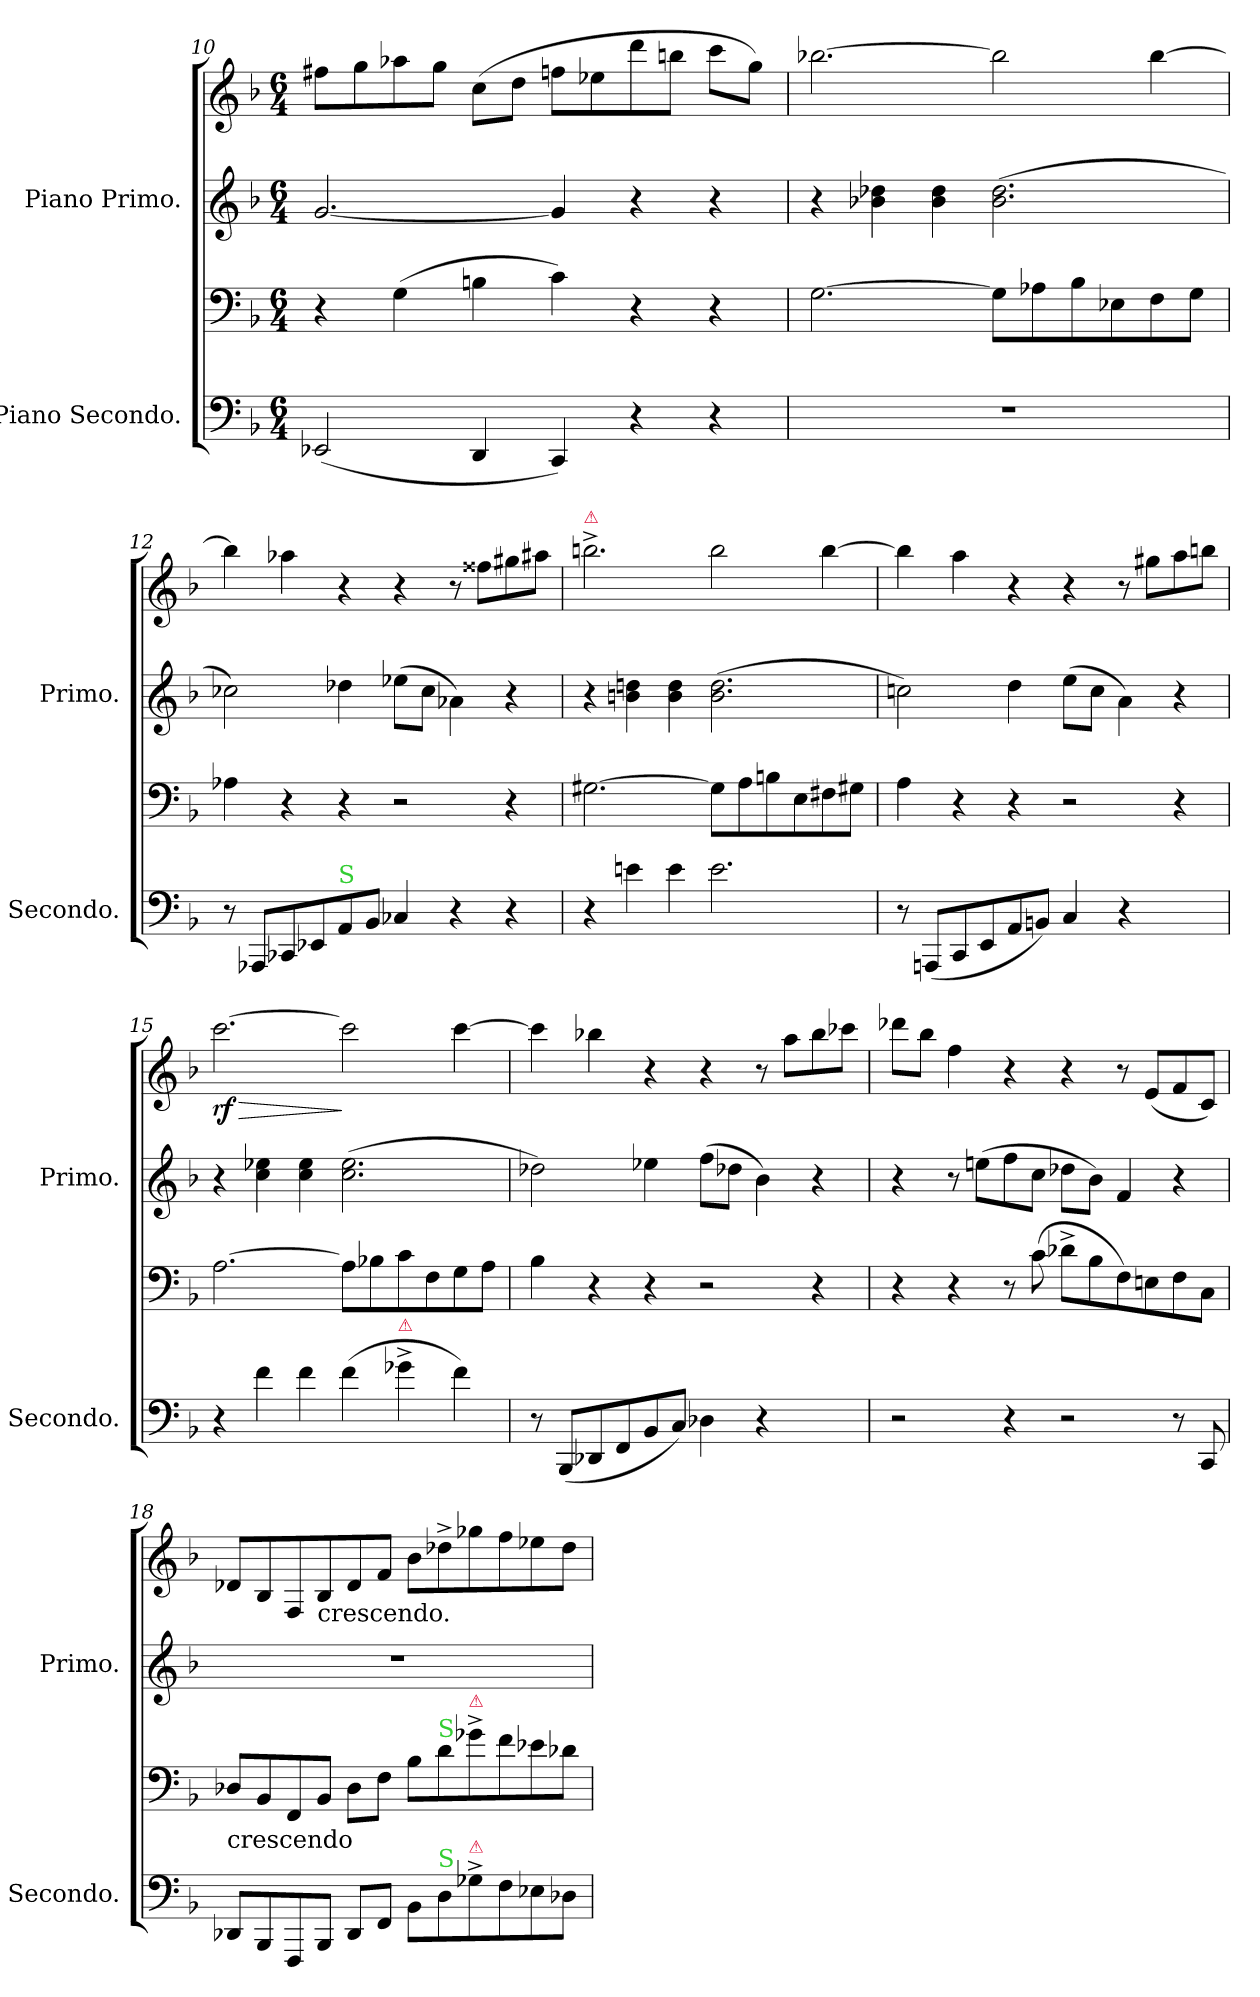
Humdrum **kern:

**kern	**kern	**dynam	**kern	**kern	**dynam
*part4	*part3	*part3	*part2	*part1	*part1
*staff4	*staff3	*staff3	*staff2	*staff1	*staff1
*I"Piano Secondo.	*	*	*I"Piano Primo.	*	*
*I'Secondo.	*	*	*I'Primo.	*	*
*clefF4	*clefF4	*	*clefG2	*clefG2	*
*k[b-]	*k[b-]	*	*k[b-]	*k[b-]	*
*M6/4	*M6/4	*	*M6/4	*M6/4	*
=10	=10	=10	=10	=10	=10
(2EE-X/	4r	.	[2.g/	8ff#X\L	.
.	.	.	.	8gg\	.
.	(4G\	po.	.	8aa-X\	.
.	.	.	.	8gg\J	.
4DD/	4Bn\	.	.	(8cc\L	.
.	.	.	.	8dd\J	.
4CC/)	4c\)	.	4g/]	8ffn\L	.
.	.	.	.	8ee-X\	.
4r	4r	.	4r	8ddd\	.
.	.	.	.	8bbn\J	.
4r	4r	.	4r	8ccc\L	.
.	.	.	.	8gg\J)	.
=11	=11	=11	=11	=11	=11
1.r	[2.G\	.	4r	[2.bb-X\	.
.	.	.	4b-X\ 4dd-X\	.	.
.	.	.	4b-\ 4dd-\	.	.
.	8G\L]	.	(2.b-\ 2.dd-\	2bb-\]	.
.	8A-X\	.	.	.	.
.	8B-\	.	.	.	.
.	8E-X\	.	.	.	.
.	8F\	.	.	[4bb-\	.
.	8G\J	.	.	.	.
=12	=12	=12	=12	=12	=12
8r	4A-X\	.	2cc-X\)	4bb-\]	.
8AAA-X/L	.	.	.	.	.
8CC-X/	4r	.	.	4aa-X\	.
8EE-X/	.	.	.	.	.
!LO:TX:a:color=limegreen:t=S	!	!	!	!	!
8AA/	4r	.	4dd-X\	4r	.
8BB-/J	.	.	.	.	.
4C-X/	2r	.	(8ee-X\L	4r	.
.	.	.	8cc-\J	.	.
4r	.	.	4a-X\)	8r	.
.	.	.	.	8ff##X\L	.
4r	4r	.	4r	8gg#X\	.
.	.	.	.	8aa#X\J	.
=13	=13	=13	=13	=13	=13
!	!	!	!	!LO:TX:a:color=crimson:t=⚠	!
4r	[2.G#X\	.	4r	2.bbn^\	.
4en\	.	.	4bn\ 4ddn\	.	.
4e\	.	.	4b\ 4dd\	.	.
2.e\	8G#\L]	.	(2.b\ 2.dd\	2bb\	.
.	8A\	.	.	.	.
.	8Bn\	.	.	.	.
.	8E\	.	.	.	.
.	8F#X\	.	.	[4bb\	.
.	8G#X\J	.	.	.	.
=14	=14	=14	=14	=14	=14
8r	4A\	.	2ccn\)	4bb\]	.
(8AAAn/L	.	.	.	.	.
8CC/	4r	.	.	4aa\	.
8EE/	.	.	.	.	.
8AA/	4r	.	4dd\	4r	.
8BBn/J)	.	.	.	.	.
4C/	2r	.	(8ee\L	4r	.
.	.	.	8cc\J	.	.
4r	.	.	4a\)	8r	.
.	.	.	.	8gg#X\L	.
4ryy	4r	.	4r	8aa\	.
.	.	.	.	8bbn\J	.
=15	=15	=15	=15	=15	=15
4r	[2.A\	.	4r	[2.ccc\	> rf
4f\	.	.	4cc\ 4ee-X\	.	.
4f\	.	.	4cc\ 4ee-\	.	.
(4f\	8A\L]	.	(2.cc\ 2.ee-\	2ccc\]	]
.	8B-X\	.	.	.	.
!LO:TX:a:color=crimson:t=⚠	!	!	!	!	!
4g-X^<\	8c\	.	.	.	.
.	8F\	.	.	.	.
4f\)	8G\	.	.	[4ccc\	.
.	8A\J	.	.	.	.
=16	=16	=16	=16	=16	=16
8r	4B-\	.	2dd-X\)	4ccc\]	.
(8BBB-/L	.	.	.	.	.
8DD-X/	4r	.	.	4bb-X\	.
8FF/	.	.	.	.	.
8BB-/	4r	.	4ee-X\	4r	.
8C/J)	.	.	.	.	.
4D-X\	2r	.	(8ff\L	4r	.
.	.	.	8dd-X\J	.	.
4r	.	.	4b-\)	8r	.
.	.	.	.	8aa\L	.
4ryy	4r	.	4r	8bb-\	.
.	.	.	.	8ccc-X\J	.
=17	=17	=17	=17	=17	=17
2r	4r	.	4r	8ddd-X\L	.
.	.	.	.	8bb-\J	.
.	4r	.	8r	4ff\	.
.	.	.	(8een\L	.	.
4r	8r	.	8ff\	4r	.
.	(8c\	.	8cc\J	.	.
2r	8d-X^<\L	.	8dd-X\L	4r	.
.	8B-\	.	8b-\J)	.	.
.	8F\)	.	4f/	8r	.
.	8En\	.	.	(8e/L	.
8r	8F\	.	4r	8f/	.
8CC/	8C\J	.	.	8c/J)	.
=18	=18	=18	=18	=18	=18
!	!LO:TX:c:t=crescendo	!	!	!	!
8DD-X/L	8D-X/L	.	1.r	8d-X/L	.
8BBB-/	8BB-/	.	.	8B-/	.
8FFF/	8FF/	.	.	8F/	.
!	!	!	!	!LO:TX:c:t=crescendo.	!
8BBB-/J	8BB-/J	.	.	8B-/	.
8DD-/L	8D-\L	.	.	8d-/	.
8FF/J	8F\J	.	.	8f/J	.
8BB-\L	8B-\L	.	.	8b-\L	.
!	!LO:TX:a:color=limegreen:t=S	!	!	!	!
!LO:TX:a:color=limegreen:t=S	!	!	!	!	!
8D\	8d\	.	.	8dd-X^<\	.
!	!LO:TX:a:color=crimson:t=⚠	!	!	!	!
!LO:TX:a:color=crimson:t=⚠	!	!	!	!	!
8G-X^<\	8g-X^<\	.	.	8gg-X\	.
8F\	8f\	.	.	8ff\	.
8E-X\	8e-X\	.	.	8ee-X\	.
8D-X\J	8d-X\J	.	.	8dd-\J	.
=	=	=	=	=	=
*-	*-	*-	*-	*-	*-
